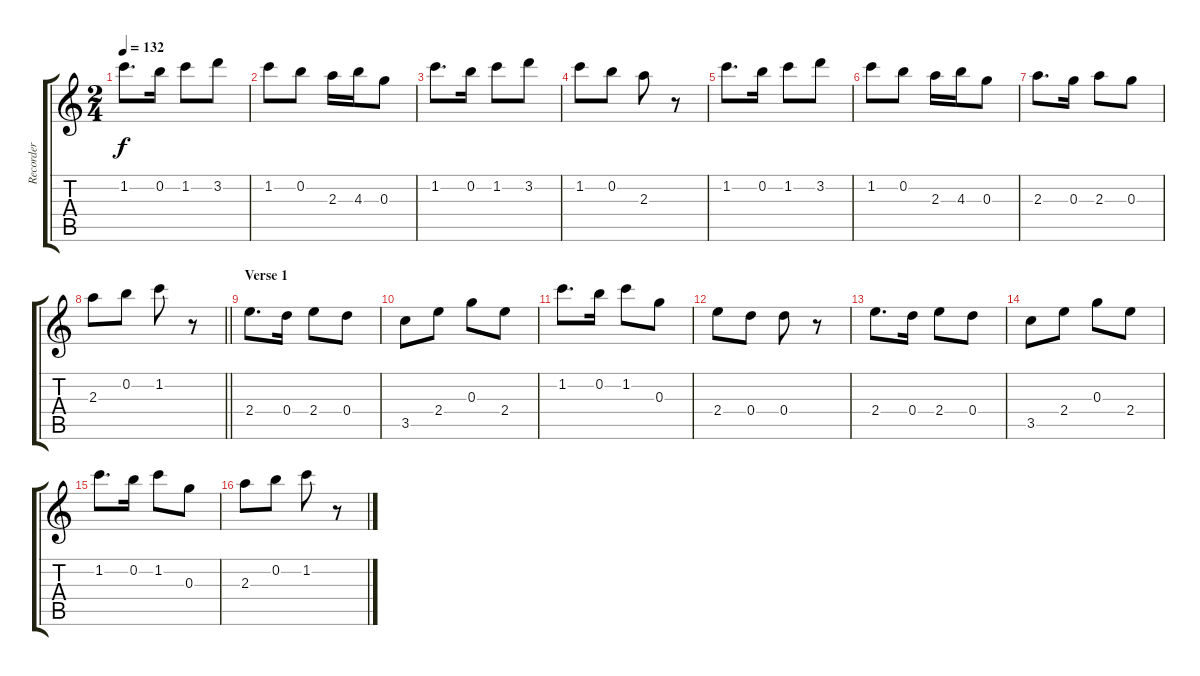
\track ("Recorder" "Recorder") {instrument recorder}
\staff {score tabs}
\tuning (E6 B5 G5 D5 A4 E4) {hide}
\ts (2 4)
\tempo 132
\clef g2
\ks c
1.2.8{d dy f} 0.2.16 1.2.8 3.2.8 |
1.2.8 0.2.8 2.3.16 4.3.16 0.3.8 |
1.2.8{d} 0.2.16 1.2.8 3.2.8 |
1.2.8 0.2.8 2.3.8 r.8 |
1.2.8{d} 0.2.16 1.2.8 3.2.8 |
1.2.8 0.2.8 2.3.16 4.3.16 0.3.8 |
2.3.8{d} 0.3.16 2.3.8 0.3.8 |
\barLineRight lightlight
2.3.8 0.2.8 1.2.8 r.8 |
\section ("" "Verse 1")
2.4.8{d} 0.4.16 2.4.8 0.4.8 |
3.5.8 2.4.8 0.3.8 2.4.8 |
1.2.8{d} 0.2.16 1.2.8 0.3.8 |
2.4.8 0.4.8 0.4.8 r.8 |
2.4.8{d} 0.4.16 2.4.8 0.4.8 |
3.5.8 2.4.8 0.3.8 2.4.8 |
1.2.8{d} 0.2.16 1.2.8 0.3.8 |
2.3.8 0.2.8 1.2.8 r.8
